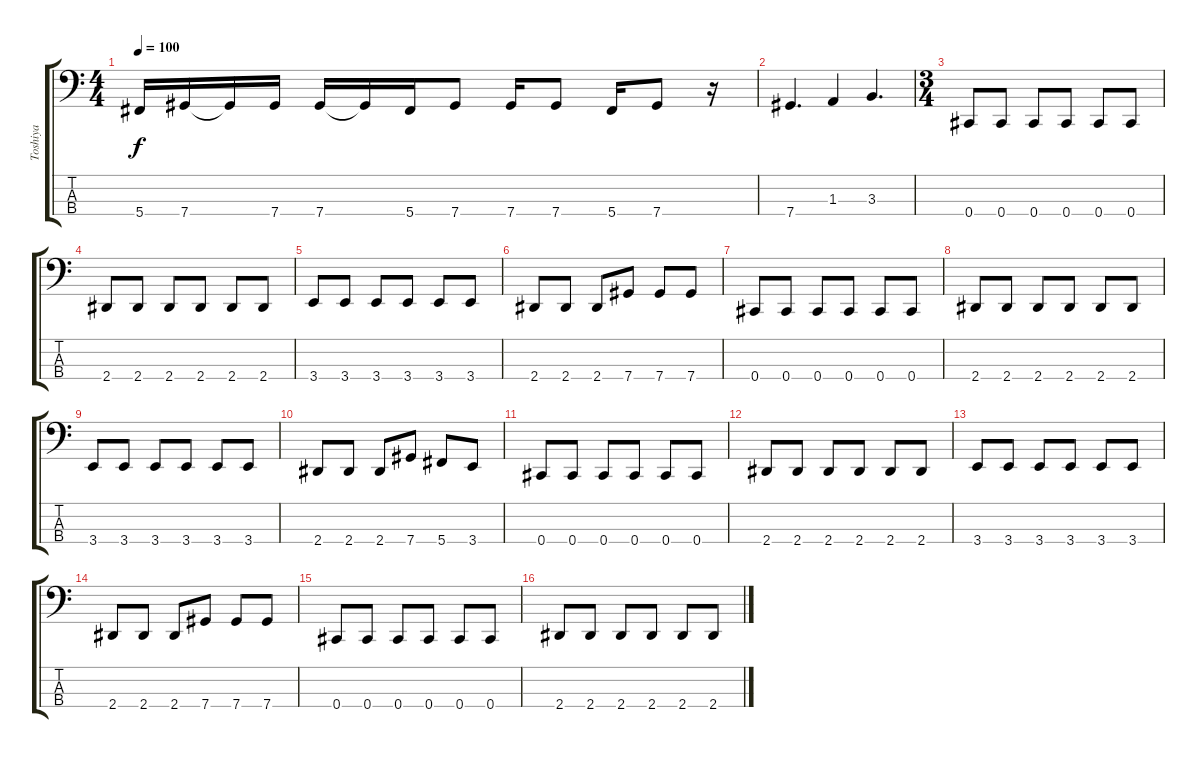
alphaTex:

\track ("Toshiya" "Toshiya") {instrument electricbasspick}
\staff {score tabs}
\tuning (Gb2 Db2 Ab1 Db1) {hide}
\ts (4 4)
\tempo 100
\clef f4
\ks c
5.4.16{dy f} 7.4.16 7.4{t}.16 7.4.16 7.4.16 7.4{t}.16 5.4.16 7.4.8 7.4.16 7.4.8 5.4.16 7.4.8 r.16 |
7.4.4{d} 1.3.4 3.3.4{d} |
\ts (3 4)
0.4.8 0.4.8 0.4.8 0.4.8 0.4.8 0.4.8 |
2.4.8 2.4.8 2.4.8 2.4.8 2.4.8 2.4.8 |
3.4.8 3.4.8 3.4.8 3.4.8 3.4.8 3.4.8 |
2.4.8 2.4.8 2.4.8 7.4.8 7.4.8 7.4.8 |
0.4.8 0.4.8 0.4.8 0.4.8 0.4.8 0.4.8 |
2.4.8 2.4.8 2.4.8 2.4.8 2.4.8 2.4.8 |
3.4.8 3.4.8 3.4.8 3.4.8 3.4.8 3.4.8 |
2.4.8 2.4.8 2.4.8 7.4.8 5.4.8 3.4.8 |
0.4.8 0.4.8 0.4.8 0.4.8 0.4.8 0.4.8 |
2.4.8 2.4.8 2.4.8 2.4.8 2.4.8 2.4.8 |
3.4.8 3.4.8 3.4.8 3.4.8 3.4.8 3.4.8 |
2.4.8 2.4.8 2.4.8 7.4.8 7.4.8 7.4.8 |
0.4.8 0.4.8 0.4.8 0.4.8 0.4.8 0.4.8 |
2.4.8 2.4.8 2.4.8 2.4.8 2.4.8 2.4.8
